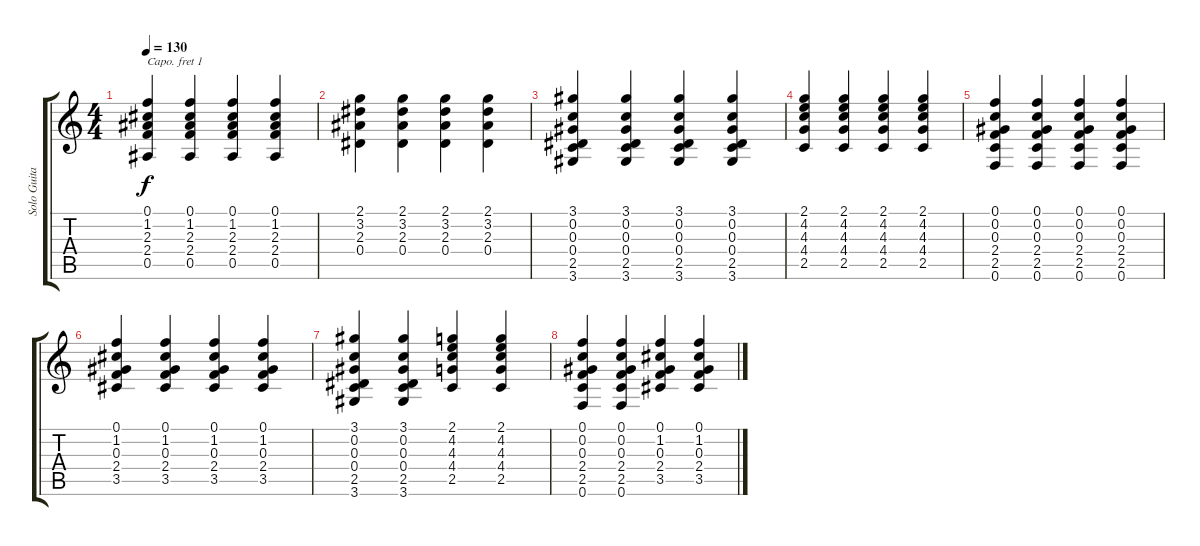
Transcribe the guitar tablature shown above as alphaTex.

\track ("Solo Guitar" "Solo Guita") {instrument distortionguitar}
\staff {score tabs}
\capo 1
\tuning (E4 B3 G3 D3 A2 E2) {hide}
\ts (4 4)
\tempo 130
\clef g2
\ks c
(0.1 1.2 2.3 2.4 0.5).4{dy f} (0.1 1.2 2.3 2.4 0.5).4 (0.1 1.2 2.3 2.4 0.5).4 (0.1 1.2 2.3 2.4 0.5).4 |
(2.1 3.2 2.3 0.4).4 (2.1 3.2 2.3 0.4).4 (2.1 3.2 2.3 0.4).4 (2.1 3.2 2.3 0.4).4 |
(3.1 0.2 0.3 0.4 2.5 3.6).4 (3.1 0.2 0.3 0.4 2.5 3.6).4 (3.1 0.2 0.3 0.4 2.5 3.6).4 (3.1 0.2 0.3 0.4 2.5 3.6).4 |
(2.1 4.2 4.3 4.4 2.5).4 (2.1 4.2 4.3 4.4 2.5).4 (2.1 4.2 4.3 4.4 2.5).4 (2.1 4.2 4.3 4.4 2.5).4 |
(0.1 0.2 0.3 2.4 2.5 0.6).4 (0.1 0.2 0.3 2.4 2.5 0.6).4 (0.1 0.2 0.3 2.4 2.5 0.6).4 (0.1 0.2 0.3 2.4 2.5 0.6).4 |
(0.1 1.2 0.3 2.4 3.5).4 (0.1 1.2 0.3 2.4 3.5).4 (0.1 1.2 0.3 2.4 3.5).4 (0.1 1.2 0.3 2.4 3.5).4 |
(3.1 0.2 0.3 0.4 2.5 3.6).4 (3.1 0.2 0.3 0.4 2.5 3.6).4 (2.1 4.2 4.3 4.4 2.5).4 (2.1 4.2 4.3 4.4 2.5).4 |
(0.1 0.2 0.3 2.4 2.5 0.6).4 (0.1 0.2 0.3 2.4 2.5 0.6).4 (0.1 1.2 0.3 2.4 3.5).4 (0.1 1.2 0.3 2.4 3.5).4
